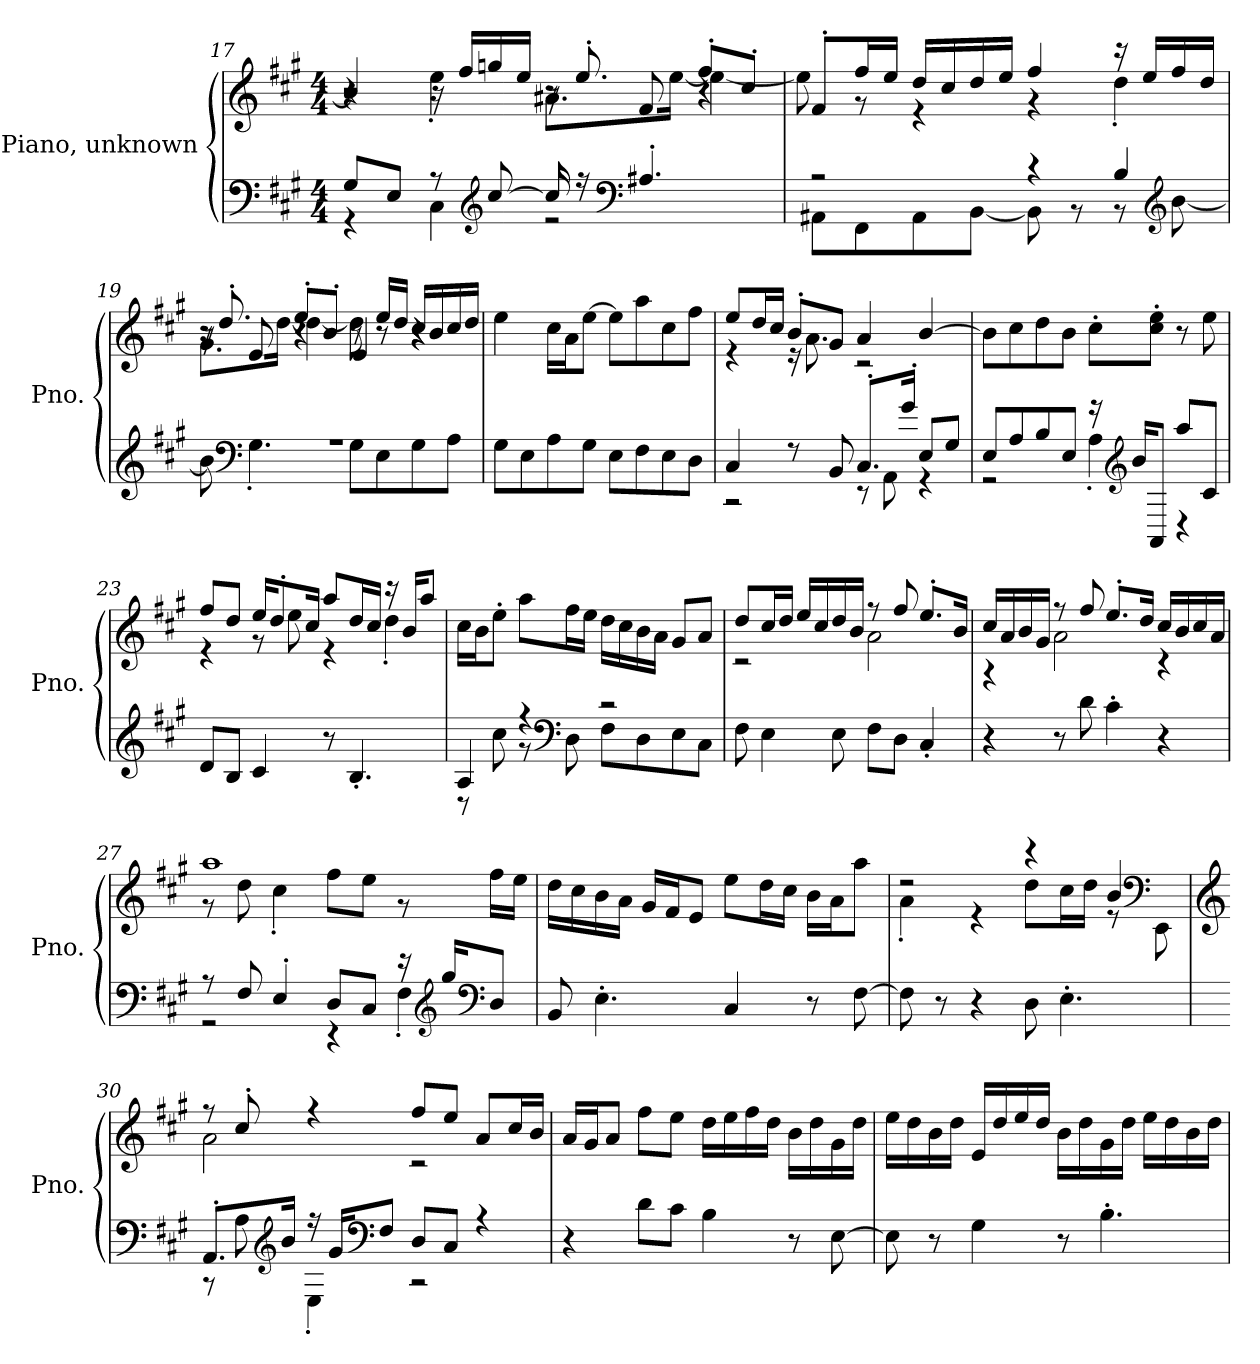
**kern	**kern
*part1	*part1
*staff2	*staff1
*I"Piano, unknown	*
*I'Pno.	*
!!LO:PB:g=z
*clefF4	*clefG2
*k[f#c#g#]	*k[f#c#g#]
*M4/4	*M4/4
=17	=17
*^	*^
*	*	*	*^
8G#/L	4r	4b/]	4r	2r
8E/J	.	.	.	.
8r	4C#\	16r	4ee'\	.
.	.	16ff#/LL	.	.
*clefG2	*	*	*	*
[8cc#/	.	16ggn/	.	.
.	.	16ee/JJ	.	.
16cc#/]	2r	16r	8.a#X\L	8r
16r	.	8.ee'/	.	.
*clefF4	*	*	*	*
4.A#X'/	.	.	.	8f#/
.	.	.	[16ee\Jk	.
.	.	8ff#'/L	4ee\_	4r
.	.	8cc#'/J	.	.
*	*	*	*v	*v
=18	=18	=18	=18
2r	8AA#X\L	8f#'/L	8ee\]
.	8FF#\	16ff#/L	8r
.	.	16ee/JJ	.
.	8AA#\	16dd/LL	4r
.	.	16cc#/	.
.	[8BB\J	16dd/	.
.	.	16ee/JJ	.
4r	8BB\]	4ff#/	4r
.	8r	.	.
4B/	8r	16r	4dd'\
.	.	16ee/LL	.
*clefG2	*	*	*
.	[8b\	16ff#/	.
.	.	16dd/JJ	.
!!LO:LB:g=z
=19	=19	=19	=19
*	*	*	*^
1r	8b\]	16r	8.g#\L	8r
.	.	8.dd'/	.	.
*clefF4	*	*	*	*
.	4.G#'\	.	.	8e/
.	.	.	[16dd\Jk	.
.	.	8ee'/L	4dd\_	4r
.	.	8b'/J	.	.
.	8G#\L	8r	8dd\]	4e/
.	8E\	16ee/LL	8r	.
.	.	16dd/JJ	.	.
.	8G#\	16cc#/LL	4r	4r
.	.	16b/	.	.
.	8A\J	16cc#/	.	.
.	.	16dd/JJ	.	.
*v	*v	*	*	*
*	*v	*v	*v
=20	=20
8G#\L	4ee\
8E\	.
8A\	16cc#\LL
.	16a\J
8G#\J	[8ee\J
8E\L	8ee\L]
8F#\	8aa\
8E\	8cc#\
8D\J	8ff#\J
=21	=21
*^	*^
4C#/	2r	8ee/L	4r
.	.	16dd/L	.
.	.	16cc#/JJ	.
8r	.	8b'/L	16r
.	.	.	8.a\
8BB/	.	8g#/J	.
8.C#'/L	8r	4a/	2r
.	8AA\	.	.
16g#'/Jk	.	.	.
8E/L	4r	[4b/	.
8G#/J	.	.	.
*	*	*v	*v
!!LO:LB:g=z
=22	=22	=22
8E/L	2r	8b\L]
8A/	.	8cc#\
8B/	.	8dd\
8E/J	.	8b\J
16r	4A'\	8cc#'\L
*clefG2	*	*
16b/KL	.	.
8AA/J	.	8cc#\' 8ee\'J
8aa/L	4r	8r
8c#/J	.	8ee\
*v	*v	*
=23	=23
*	*^
8d/L	8ff#/L	4r
8B/J	8dd/J	.
4c#/	16ee/KL	8r
.	8dd'/	.
.	.	8ee\
.	16cc#/Jk	.
8r	8aa/L	4r
4.B'/	16dd/L	.
.	16cc#/JJ	.
.	16r	4dd'\
.	16b/KL	.
.	8aa/J	.
*	*v	*v
=24	=24
*^	*
4A/	8r	16cc#\LL
.	.	16b\J
.	8cc#\	8ee'\J
4r	8r	8aa\L
*clefF4	*	*
.	8D\	16ff#\L
.	.	16ee\JJ
2r	8F#\L	16dd\LL
.	.	16cc#\
.	8D\	16b\
.	.	16a\JJ
.	8E\	8g#/L
.	8C#\J	8a/J
*v	*v	*
!!LO:LB:g=z
=25	=25
*	*^
8F#\	8dd/L	2r
4E\	16cc#/L	.
.	16dd/JJ	.
.	16ee/LL	.
.	16cc#/	.
8E\	16dd/	.
.	16b/JJ	.
8F#\L	8r	2a\
8D\J	8ff#/	.
4C#'/	8.ee'/L	.
.	16b/Jk	.
=26	=26	=26
4r	16cc#/LL	4r
.	16a/	.
.	16b/	.
.	16g#/JJ	.
8r	8r	2a\
8d\	8ff#/	.
4c#'\	8.ee'/L	.
.	16dd/Jk	.
4r	16cc#/LL	4r
.	16b/	.
.	16cc#/	.
.	16a/JJ	.
=27	=27	=27
*^	*	*
8r	2r	1aa	8r
8F#/	.	.	8dd\
4E'/	.	.	4cc#'\
8D/L	4r	.	8ff#\L
8C#/J	.	.	8ee\J
16r	4F#'\	.	8r
*clefG2	*	*	*
16gg#/KL	.	.	.
*clefF4	*	*	*
8D/J	.	.	16ff#\LL
.	.	.	16ee\JJ
*v	*v	*	*
*	*v	*v
!!LO:LB:g=z
=28	=28
8BB/	16dd\LL
.	16cc#\
4.E'\	16b\
.	16a\JJ
.	16g#/LL
.	16f#/J
.	8e/J
4C#/	8ee\L
.	16dd\L
.	16cc#\JJ
8r	16b\LL
.	16a\J
[8F#\	8aa\J
=29	=29
*	*^
8F#\]	2r	4a'\
8r	.	.
4r	.	4r
8D\	4r	8dd\L
4.E'\	.	16cc#\L
.	.	16dd\JJ
.	4b/	8r
*	*clefF4	*
.	.	8EE\
=30	=30	=30
*	*clefG2	*
*^	*	*
8.AA'/L	8r	8r	2a\
.	8A\	8cc#'/	.
*clefG2	*	*	*
16b/Jk	.	.	.
16r	4E'\	4r	.
16g#/KL	.	.	.
*clefF4	*	*	*
8F#/J	.	.	.
8D/L	2r	8ff#/L	2r
8C#/J	.	8ee/J	.
4r	.	8a/L	.
.	.	16cc#/L	.
.	.	16b/JJ	.
*v	*v	*	*
*	*v	*v
!!LO:LB:g=z
=31	=31
4r	16a/LL
.	16g#/J
.	8a/J
8d\L	8ff#\L
8c#\J	8ee\J
4B\	16dd\LL
.	16ee\
.	16ff#\
.	16dd\JJ
8r	16b\LL
.	16dd\
[8E\	16g#\
.	16dd\JJ
=32	=32
8E\]	16ee\LL
.	16dd\
8r	16b\
.	16dd\JJ
4G#\	16e/LL
.	16dd/
.	16ee/
.	16dd/JJ
8r	16b\LL
.	16dd\
4.B'\	16g#\
.	16dd\JJ
.	16ee\LL
.	16dd\
.	16b\
.	16dd\JJ
=	=
*-	*-
